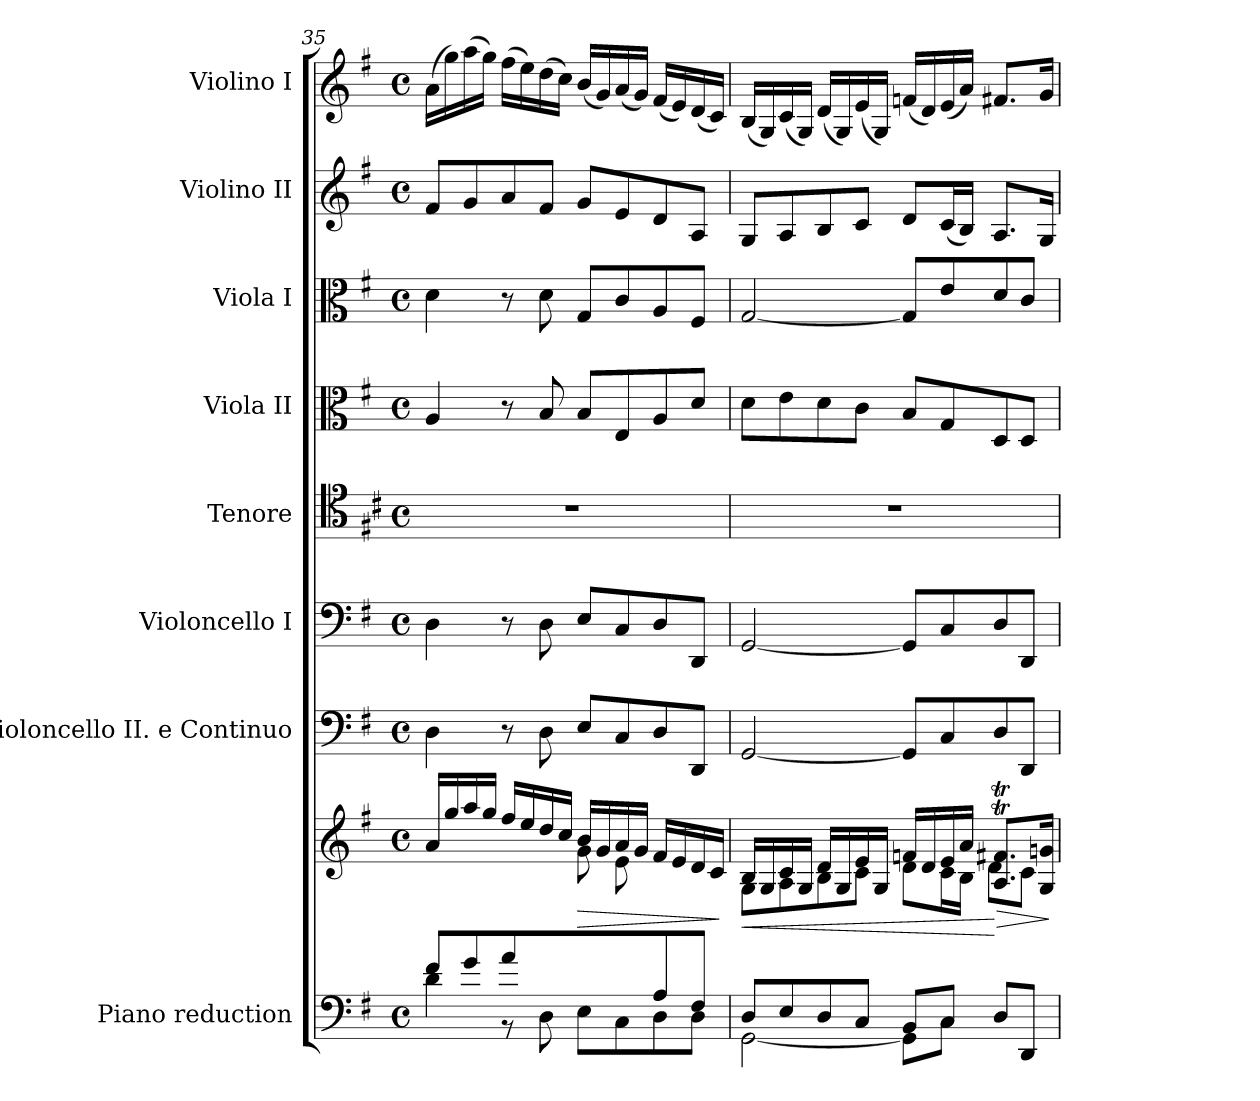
**kern	**kern	**dynam	**kern	**kern	**kern	**kern	**kern	**kern	**kern
*part8	*part8	*part8	*part7	*part6	*part5	*part4	*part3	*part2	*part1
*staff9	*staff8	*staff8/9	*staff7	*staff6	*staff5	*staff4	*staff3	*staff2	*staff1
*I"Piano reduction	*	*	*I"Violoncello II.  e Continuo	*I"Violoncello I	*I"Tenore	*I"Viola II	*I"Viola I	*I"Violino II	*I"Violino I
*I'Pno	*	*	*	*	*	*	*I'Vla	*I'Vln	*I'Vln
!!LO:LB:g=z
*clefF4	*clefG2	*	*clefF4	*clefF4	*clefC4	*clefC3	*clefC3	*clefG2	*clefG2
*	*	*	*ITrd7c12	*	*ITrd4c7	*	*	*	*
*k[f#]	*k[f#]	*	*k[f#]	*k[f#]	*k[f#]	*k[f#]	*k[f#]	*k[f#]	*k[f#]
*G:	*G:	*	*G:	*G:	*G:	*G:	*G:	*G:	*G:
*M4/4	*M4/4	*	*M4/4	*M4/4	*M4/4	*M4/4	*M4/4	*M4/4	*M4/4
*met(c)	*met(c)	*	*met(c)	*met(c)	*met(c)	*met(c)	*met(c)	*met(c)	*met(c)
=35	=35	=35	=35	=35	=35	=35	=35	=35	=35
*^	*^	*	*	*	*	*	*	*	*
8f#/L	4d\	16a/LL	4.ryy	.	4DD\	4D\	1r	4A/	4d\	8f#/L	(16a\LL
.	.	16gg/	.	.	.	.	.	.	.	.	16gg\)
8g/	.	16aa/	.	.	.	.	.	.	.	8g/	(16aa\
.	.	16gg/JJ	.	.	.	.	.	.	.	.	16gg\JJ)
8a/	8r	16ff#/LL	.	.	8r	8r	.	8r	8r	8a/	(16ff#\LL
.	.	16ee/	.	.	.	.	.	.	.	.	16ee\)
4.ryy	8D\	16dd/	8f#\J	.	8DD\	8D\	.	8B/	8d\	8f#/J	(16dd\
.	.	16cc/JJ	.	.	.	.	.	.	.	.	16cc\JJ)
!	!	!	!	!LO:HP:b	!	!	!	!	!	!	!
.	8E\L	16b/LL	8g\L	>	8EE/L	8E/L	.	8B/L	8G/L	8g/L	(16b/LL
.	.	16g/	.	.	.	.	.	.	.	.	16g/)
.	8C\	16a/	8e\	.	8CC/	8C/	.	8E/	8c/	8e/	(16a/
.	.	16g/JJ	.	.	.	.	.	.	.	.	16g/JJ)
8A/	8D\	16f#/LL	4ryy	.	8DD/	8D/	.	8A/	8A/	8d/	(16f#/LL
.	.	16e/	.	.	.	.	.	.	.	.	16e/)
8F#/J	8D\J	16d/	.	.	8DDD/J	8DD/J	.	8d/J	8F#/J	8A/J	(16d/
.	.	16c/JJ	.	.	.	.	.	.	.	.	16c/JJ)
*v	*v	*	*	*	*	*	*	*	*	*	*
*	*v	*v	*	*	*	*	*	*	*	*
.	.	]	.	.	.	.	.	.	.
=36	=36	=36	=36	=36	=36	=36	=36	=36	=36
*^	*	*	*	*	*	*	*	*	*
!	!	!	!LO:HP:b	!	!	!	!	!	!	!
*	*	*^	*	*	*	*	*	*	*	*
8D/L	[2GG\	16B/LL	8G\L	<	[2GGG/	[2GG/	1r	8d\L	[2G/	8G/L	(16B/LL
.	.	16G/	.	.	.	.	.	.	.	.	16G/)
8E/	.	16c/	8A\	.	.	.	.	8e\	.	8A/	(16c/
.	.	16G/JJ	.	.	.	.	.	.	.	.	16G/JJ)
8D/	.	16d/LL	8B\	.	.	.	.	8d\	.	8B/	(16d/LL
.	.	16G/	.	.	.	.	.	.	.	.	16G/)
8C/J	.	16e/	8c\J	.	.	.	.	8c\J	.	8c/J	(16e/
.	.	16G/JJ	.	.	.	.	.	.	.	.	16G/JJ)
8BB/L	8GG\L]	16fn/LL	8d\L	.	8GGG/L]	8GG/L]	.	8B/L	8G/L]	8d/L	(16fn/LL
.	.	16d/	.	.	.	.	.	.	.	.	16d/)
8C/J	8C\J	16e/	16c\L	.	8CC/	8C/	.	8G/	8e/	(16c/L	(16e/
.	.	16a/JJ	16B\JJ	.	.	.	.	.	.	16B/JJ)	16a/JJ)
!	!	!	!	!LO:HP:n=1:b	!	!	!	!	!	!	!
4ryy	8D/L	8.A/T 8.f#X/TL	8d\L	[ >	8DD/	8D/	.	8D/	8d/	8.A/L	8.f#X/L
.	8DD/J	.	8c\J	.	8DDD/J	8DD/J	.	8D/J	8c/J	.	.
.	.	16G/ 16g/Jk	.	.	.	.	.	.	.	16G/Jk	16g/Jk
*v	*v	*	*	*	*	*	*	*	*	*	*
*	*v	*v	*	*	*	*	*	*	*	*
.	.	]	.	.	.	.	.	.	.
=	=	=	=	=	=	=	=	=	=
*-	*-	*-	*-	*-	*-	*-	*-	*-	*-
